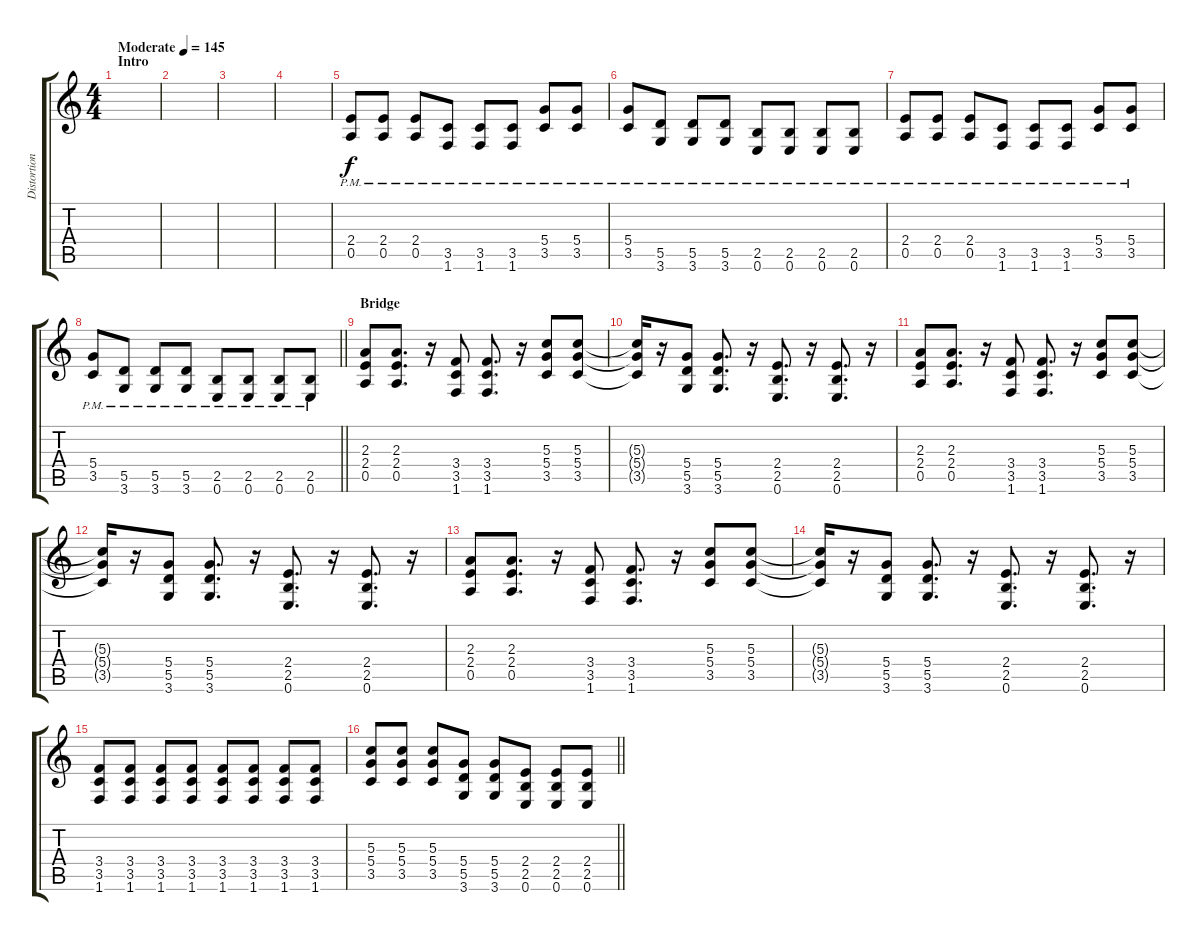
\track ("Distortion Guitar" "Distortion") {instrument distortionguitar}
\staff {score tabs}
\tuning (E4 B3 G3 D3 A2 E2) {hide}
\ts (4 4)
\section ("" "Intro")
\tempo (145 "Moderate")
\clef g2
\ks c
|
|
|
|
(2.4{pm} 0.5{pm}).8 (2.4{pm} 0.5{pm}).8 (2.4{pm} 0.5{pm}).8 (3.5{pm} 1.6{pm}).8 (3.5{pm} 1.6{pm}).8 (3.5{pm} 1.6{pm}).8 (5.4{pm} 3.5{pm}).8 (5.4{pm} 3.5{pm}).8 |
(5.4{pm} 3.5{pm}).8 (5.5{pm} 3.6{pm}).8 (5.5{pm} 3.6{pm}).8 (5.5{pm} 3.6{pm}).8 (2.5{pm} 0.6{pm}).8 (2.5{pm} 0.6{pm}).8 (2.5{pm} 0.6{pm}).8 (2.5{pm} 0.6{pm}).8 |
(2.4{pm} 0.5{pm}).8 (2.4{pm} 0.5{pm}).8 (2.4{pm} 0.5{pm}).8 (3.5{pm} 1.6{pm}).8 (3.5{pm} 1.6{pm}).8 (3.5{pm} 1.6{pm}).8 (5.4{pm} 3.5{pm}).8 (5.4{pm} 3.5{pm}).8 |
\barLineRight lightlight
(5.4{pm} 3.5{pm}).8 (5.5{pm} 3.6{pm}).8 (5.5{pm} 3.6{pm}).8 (5.5{pm} 3.6{pm}).8 (2.5{pm} 0.6{pm}).8 (2.5{pm} 0.6{pm}).8 (2.5{pm} 0.6{pm}).8 (2.5{pm} 0.6{pm}).8 |
\section ("" "Bridge")
(2.3 2.4 0.5).8 (2.3 2.4 0.5).8{d} r.16 (3.4 3.5 1.6).8 (3.4 3.5 1.6).8{d} r.16 (5.3 5.4 3.5).8 (5.3 5.4 3.5).8 |
(5.3{t} 5.4{t} 3.5{t}).16 r.16 (5.4 5.5 3.6).8 (5.4 5.5 3.6).8{d} r.16 (2.4 2.5 0.6).8{d} r.16 (2.4 2.5 0.6).8{d} r.16 |
(2.3 2.4 0.5).8 (2.3 2.4 0.5).8{d} r.16 (3.4 3.5 1.6).8 (3.4 3.5 1.6).8{d} r.16 (5.3 5.4 3.5).8 (5.3 5.4 3.5).8 |
(5.3{t} 5.4{t} 3.5{t}).16 r.16 (5.4 5.5 3.6).8 (5.4 5.5 3.6).8{d} r.16 (2.4 2.5 0.6).8{d} r.16 (2.4 2.5 0.6).8{d} r.16 |
(2.3 2.4 0.5).8 (2.3 2.4 0.5).8{d} r.16 (3.4 3.5 1.6).8 (3.4 3.5 1.6).8{d} r.16 (5.3 5.4 3.5).8 (5.3 5.4 3.5).8 |
(5.3{t} 5.4{t} 3.5{t}).16 r.16 (5.4 5.5 3.6).8 (5.4 5.5 3.6).8{d} r.16 (2.4 2.5 0.6).8{d} r.16 (2.4 2.5 0.6).8{d} r.16 |
(3.4 3.5 1.6).8 (3.4 3.5 1.6).8 (3.4 3.5 1.6).8 (3.4 3.5 1.6).8 (3.4 3.5 1.6).8 (3.4 3.5 1.6).8 (3.4 3.5 1.6).8 (3.4 3.5 1.6).8 |
\barLineRight lightlight
(5.3 5.4 3.5).8 (5.3 5.4 3.5).8 (5.3 5.4 3.5).8 (5.4 5.5 3.6).8 (5.4 5.5 3.6).8 (2.4 2.5 0.6).8 (2.4 2.5 0.6).8 (2.4 2.5 0.6).8
